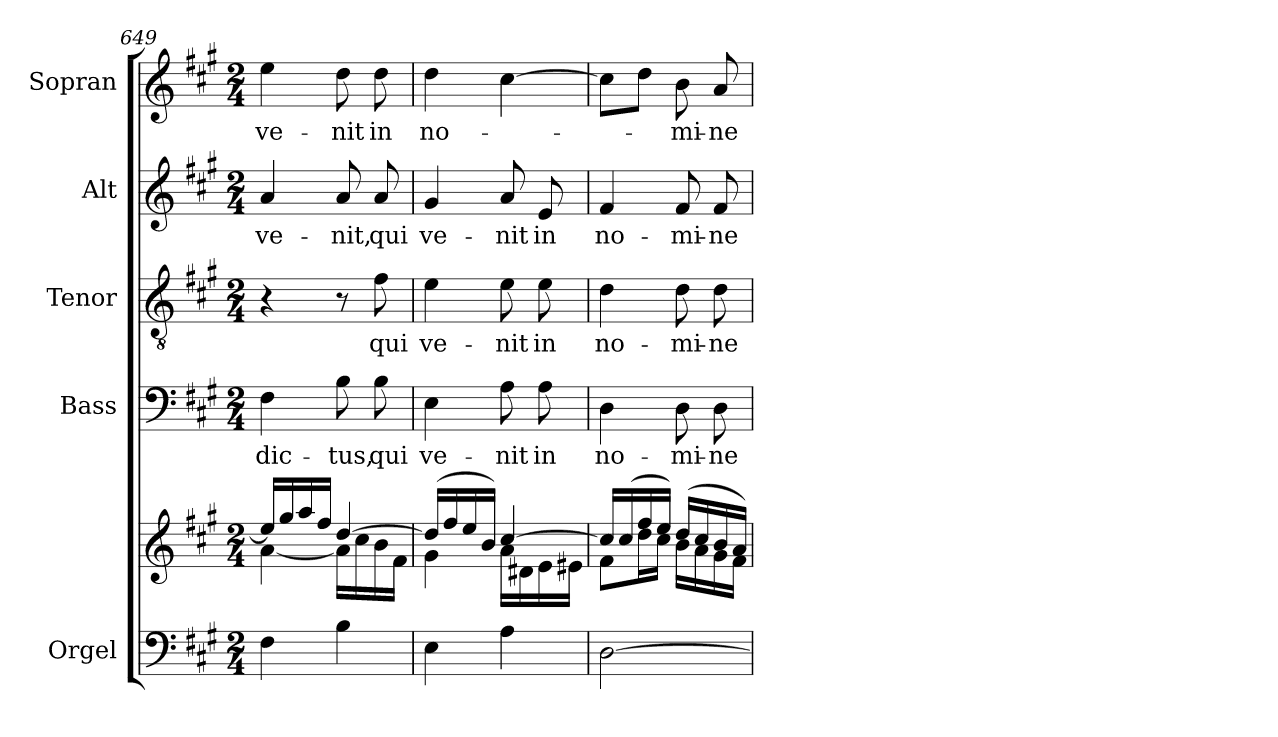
**kern	**kern	**kern	**text	**kern	**text	**kern	**text	**kern	**text
*part5	*part5	*part4	*part4	*part3	*part3	*part2	*part2	*part1	*part1
*staff6	*staff5	*staff4	*staff4	*staff3	*staff3	*staff2	*staff2	*staff1	*staff1
*I"Orgel	*	*I"Bass	*	*I"Tenor	*	*I"Alt	*	*I"Sopran	*
*I'Org.	*	*I'B.	*	*I'T.	*	*I'A.	*	*I'S.	*
*clefF4	*clefG2	*clefF4	*	*clefGv2	*	*clefG2	*	*clefG2	*
*k[f#c#g#]	*k[f#c#g#]	*k[f#c#g#]	*	*k[f#c#g#]	*	*k[f#c#g#]	*	*k[f#c#g#]	*
*A:	*A:	*A:	*	*A:	*	*A:	*	*A:	*
*M2/4	*M2/4	*M2/4	*	*M2/4	*	*M2/4	*	*M2/4	*
=649	=649	=649	=649	=649	=649	=649	=649	=649	=649
*	*^	*	*	*	*	*	*	*	*
!	!	!	!	!LO:LY:b	!	!	!	!LO:LY:b	!	!LO:LY:b
4F#\	16ee/LL]	[<4a\	4F#\	-dic-	4r	.	4a/	ve-	4ee\	ve-
.	16gg#/	.	.	.	.	.	.	.	.	.
.	16aa/	.	.	.	.	.	.	.	.	.
.	16ff#/JJ	.	.	.	.	.	.	.	.	.
!	!	!	!	!LO:LY:b	!	!	!	!LO:LY:b	!	!LO:LY:b
4B\	[>4dd/	16a\LL]	8B\	-tus,	8r	.	8a/	-nit,	8dd\	-nit
.	.	16cc#\	.	.	.	.	.	.	.	.
!	!	!	!	!LO:LY:b	!	!LO:LY:b	!	!LO:LY:b	!	!LO:LY:b
.	.	16b\	8B\	qui	8f#\	qui	8a/	qui	8dd\	in
.	.	16f#\JJ	.	.	.	.	.	.	.	.
=650	=650	=650	=650	=650	=650	=650	=650	=650	=650	=650
!	!	!	!	!LO:LY:b	!	!LO:LY:b	!	!LO:LY:b	!	!LO:LY:b
4E\	(>16dd/LL]	4g#\	4E\	ve-	4e\	ve-	4g#/	ve-	4dd\	no-
.	16ff#/	.	.	.	.	.	.	.	.	.
.	16ee/	.	.	.	.	.	.	.	.	.
.	16b/JJ)	.	.	.	.	.	.	.	.	.
!	!	!	!	!LO:LY:b	!	!LO:LY:b	!	!LO:LY:b	!	!
4A\	[>4cc#/	16a\LL	8A\	-nit	8e\	-nit	8a/	-nit	[4cc#\	.
.	.	16d#X\	.	.	.	.	.	.	.	.
!	!	!	!	!LO:LY:b	!	!LO:LY:b	!	!LO:LY:b	!	!
.	.	16e\	8A\	in	8e\	in	8e/	in	.	.
.	.	16e#X\JJ	.	.	.	.	.	.	.	.
=651	=651	=651	=651	=651	=651	=651	=651	=651	=651	=651
!	!	!	!	!LO:LY:b	!	!LO:LY:b	!	!LO:LY:b	!	!
[2D\	16cc#/LL]	8f#\L	4D\	no-	4d\	no-	4f#/	no-	8cc#\L]	.
.	(>16cc#/	.	.	.	.	.	.	.	.	.
.	16ff#/	16dd\L	.	.	.	.	.	.	8dd\J	.
.	16ee/JJ)	16cc#\JJ	.	.	.	.	.	.	.	.
!	!	!	!	!LO:LY:b	!	!LO:LY:b	!	!LO:LY:b	!	!LO:LY:b
.	(>16dd/LL	16b\LL	8D\	-mi-	8d\	-mi-	8f#/	-mi-	8b\	-mi-
.	16cc#/	16a\	.	.	.	.	.	.	.	.
!	!	!	!	!LO:LY:b	!	!LO:LY:b	!	!LO:LY:b	!	!LO:LY:b
.	16b/	16g#\	8D\	-ne	8d\	-ne	8f#/	-ne	8a/	-ne
.	16a/JJ)	16f#\JJ	.	.	.	.	.	.	.	.
*	*v	*v	*	*	*	*	*	*	*	*
=	=	=	=	=	=	=	=	=	=
*-	*-	*-	*-	*-	*-	*-	*-	*-	*-
